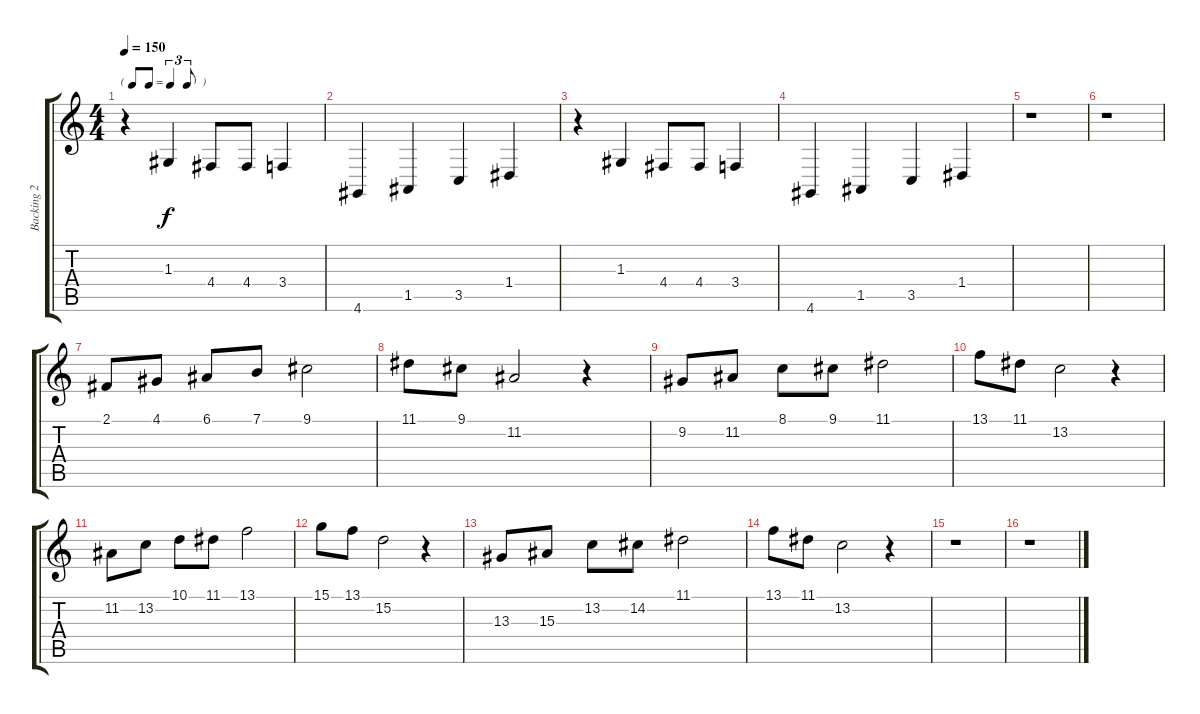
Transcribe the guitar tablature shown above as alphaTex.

\track ("Backing 2" "Backing 2") {instrument tenorsax}
\staff {score tabs}
\tuning (E4 B3 G3 D3 A2 E2) {hide}
\ts (4 4)
\tf triplet8th
\tempo 150
\clef g2
\ks c
r.4{dy f} 1.3.4 4.4.8 4.4.8 3.4.4 |
4.6.4 1.5.4 3.5.4 1.4.4 |
r.4 1.3.4 4.4.8 4.4.8 3.4.4 |
4.6.4 1.5.4 3.5.4 1.4.4 |
r.1 |
r.1 |
2.1.8 4.1.8 6.1.8 7.1.8 9.1.2 |
11.1.8 9.1.8 11.2.2 r.4 |
9.2.8 11.2.8 8.1.8 9.1.8 11.1.2 |
13.1.8 11.1.8 13.2.2 r.4 |
11.2.8 13.2.8 10.1.8 11.1.8 13.1.2 |
15.1.8 13.1.8 15.2.2 r.4 |
13.3.8 15.3.8 13.2.8 14.2.8 11.1.2 |
13.1.8 11.1.8 13.2.2 r.4 |
r.1 |
r.1
